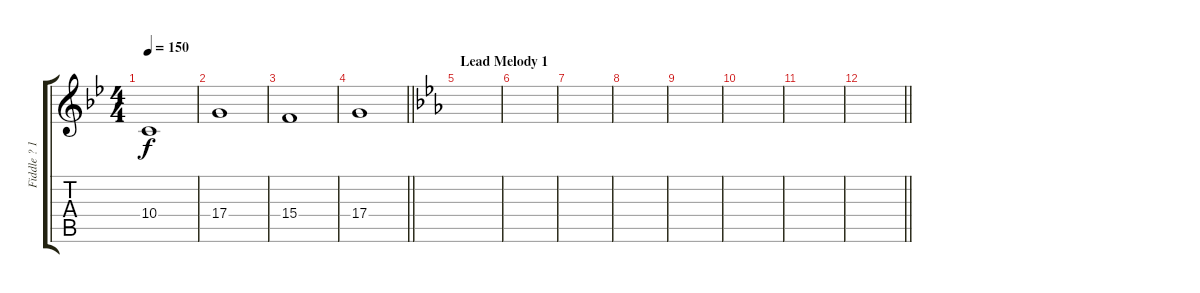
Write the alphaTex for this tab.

\track ("Fiddle ? 1" "Fiddle ? 1") {instrument violin}
\staff {score tabs}
\tuning (E4 B3 G3 D3 A2 E2) {hide}
\ts (4 4)
\tempo 150
\clef g2
\ks gminor
10.4.1{dy f} |
17.4.1 |
15.4.1 |
\barLineRight lightlight
17.4.1 |
\section ("" "Lead Melody 1")
\ks cminor
|
|
|
|
|
|
|
\barLineRight lightlight
